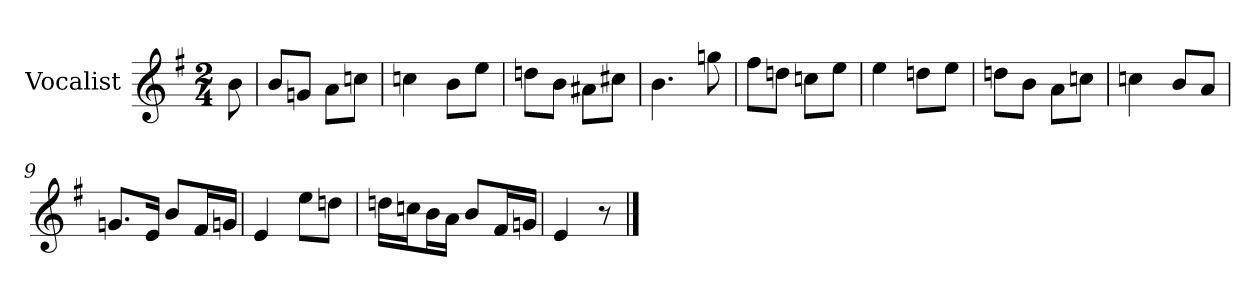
**kern
*part1
*staff1
*I"Vocalist
*k[f#]
*e:
*M2/4
=
8b
=1
8bL
8gnJ
8aL
8ccnJ
=2
4ccn
8bL
8eeJ
=3
8ddnL
8bJ
8a#XL
8cc#XJ
=4
4.b
8ggn
=5
8ff#L
8ddnJ
8ccnL
8eeJ
=6
4ee
8ddnL
8eeJ
=7
8ddnL
8bJ
8aL
8ccnJ
=8
4ccn
8bL
8aJ
=9
8.gnL
16eJk
8bL
16f#L
16gnJJ
=10
4e
8eeL
8ddnJ
=11
16ddnLL
16ccnJ
16bL
16aJJ
8bL
16f#L
16gnJJ
=12
4e
8r
==
*-
